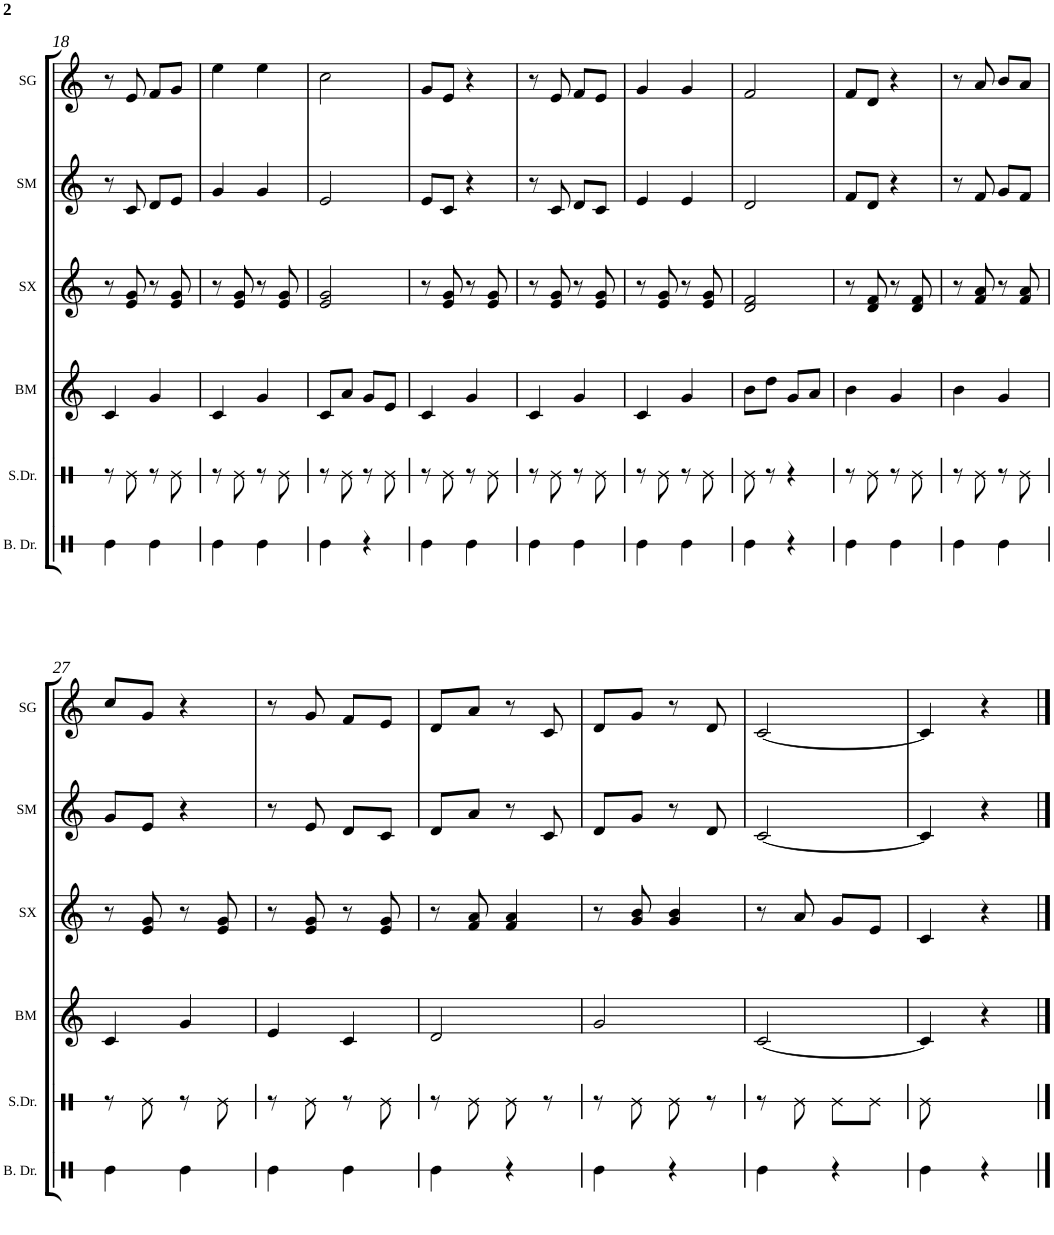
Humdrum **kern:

**kern	**kern	**kern	**kern	**kern	**kern
*part6	*part5	*part4	*part3	*part2	*part1
*staff6	*staff5	*staff4	*staff3	*staff2	*staff1
*I"Bass Drum	*I"Snare Drum	*I"Bass Metallophone	*I"Soprano Xylophone	*I"Soprano Metallophone	*I"Soprano Glockenspiel
*I'B. Dr.	*I'S.Dr.	*I'BM	*I'SX	*I'SM	*I'SG
!!LO:PB:g=z
*clefX	*clefX	*clefG2	*clefG2	*clefG2	*clefG2
*	*	*Trd7c12	*Trd-7c-12	*Trd-7c-12	*Trd-14c-24
*k[]	*k[]	*k[]	*k[]	*k[]	*k[]
*M2/4	*M2/4	*M2/4	*M2/4	*M2/4	*M2/4
=18	=18	=18	=18	=18	=18
4Re\	8r	4c/	8r	8r	8r
.	8Re\	.	8e/ 8g/	8c/	8e/
4Re\	8r	4g/	8r	8d/L	8f/L
.	8Re\	.	8e/ 8g/	8e/J	8g/J
=19	=19	=19	=19	=19	=19
4Re\	8r	4c/	8r	4g/	4ee\
.	8Re\	.	8e/ 8g/	.	.
4Re\	8r	4g/	8r	4g/	4ee\
.	8Re\	.	8e/ 8g/	.	.
=20	=20	=20	=20	=20	=20
4Re\	8r	8c/L	2e/ 2g/	2e/	2cc\
.	8Re\	8a/J	.	.	.
4r	8r	8g/L	.	.	.
.	8Re\	8e/J	.	.	.
=21	=21	=21	=21	=21	=21
4Re\	8r	4c/	8r	8e/L	8g/L
.	8Re\	.	8e/ 8g/	8c/J	8e/J
4Re\	8r	4g/	8r	4r	4r
.	8Re\	.	8e/ 8g/	.	.
=22	=22	=22	=22	=22	=22
4Re\	8r	4c/	8r	8r	8r
.	8Re\	.	8e/ 8g/	8c/	8e/
4Re\	8r	4g/	8r	8d/L	8f/L
.	8Re\	.	8e/ 8g/	8c/J	8e/J
=23	=23	=23	=23	=23	=23
4Re\	8r	4c/	8r	4e/	4g/
.	8Re\	.	8e/ 8g/	.	.
4Re\	8r	4g/	8r	4e/	4g/
.	8Re\	.	8e/ 8g/	.	.
=24	=24	=24	=24	=24	=24
4Re\	8Re\	8b\L	2d/ 2f/	2d/	2f/
.	8r	8dd\J	.	.	.
4r	4r	8g/L	.	.	.
.	.	8a/J	.	.	.
=25	=25	=25	=25	=25	=25
4Re\	8r	4b\	8r	8f/L	8f/L
.	8Re\	.	8d/ 8f/	8d/J	8d/J
4Re\	8r	4g/	8r	4r	4r
.	8Re\	.	8d/ 8f/	.	.
=26	=26	=26	=26	=26	=26
4Re\	8r	4b\	8r	8r	8r
.	8Re\	.	8f/ 8a/	8f/	8a/
4Re\	8r	4g/	8r	8g/L	8b/L
.	8Re\	.	8f/ 8a/	8f/J	8a/J
!!LO:LB:g=z
=27	=27	=27	=27	=27	=27
4Re\	8r	4c/	8r	8g/L	8cc/L
.	8Re\	.	8e/ 8g/	8e/J	8g/J
4Re\	8r	4g/	8r	4r	4r
.	8Re\	.	8e/ 8g/	.	.
=28	=28	=28	=28	=28	=28
4Re\	8r	4e/	8r	8r	8r
.	8Re\	.	8e/ 8g/	8e/	8g/
4Re\	8r	4c/	8r	8d/L	8f/L
.	8Re\	.	8e/ 8g/	8c/J	8e/J
=29	=29	=29	=29	=29	=29
4Re\	8r	2d/	8r	8d/L	8d/L
.	8Re\	.	8f/ 8a/	8a/J	8a/J
4r	8Re\	.	4f/ 4a/	8r	8r
.	8r	.	.	8c/	8c/
=30	=30	=30	=30	=30	=30
4Re\	8r	2g/	8r	8d/L	8d/L
.	8Re\	.	8g/ 8b/	8g/J	8g/J
4r	8Re\	.	4g/ 4b/	8r	8r
.	8r	.	.	8d/	8d/
=31	=31	=31	=31	=31	=31
4Re\	8r	[2c/	8r	[2c/	[2c/
.	8Re\	.	8a/	.	.
4r	8Re\L	.	8g/L	.	.
.	8Re\J	.	8e/J	.	.
=32	=32	=32	=32	=32	=32
4Re\	8Re\	4c/]	4c/	4c/]	4c/]
.	4.ryy	.	.	.	.
4r	.	4r	4r	4r	4r
==	==	==	==	==	==
*-	*-	*-	*-	*-	*-
